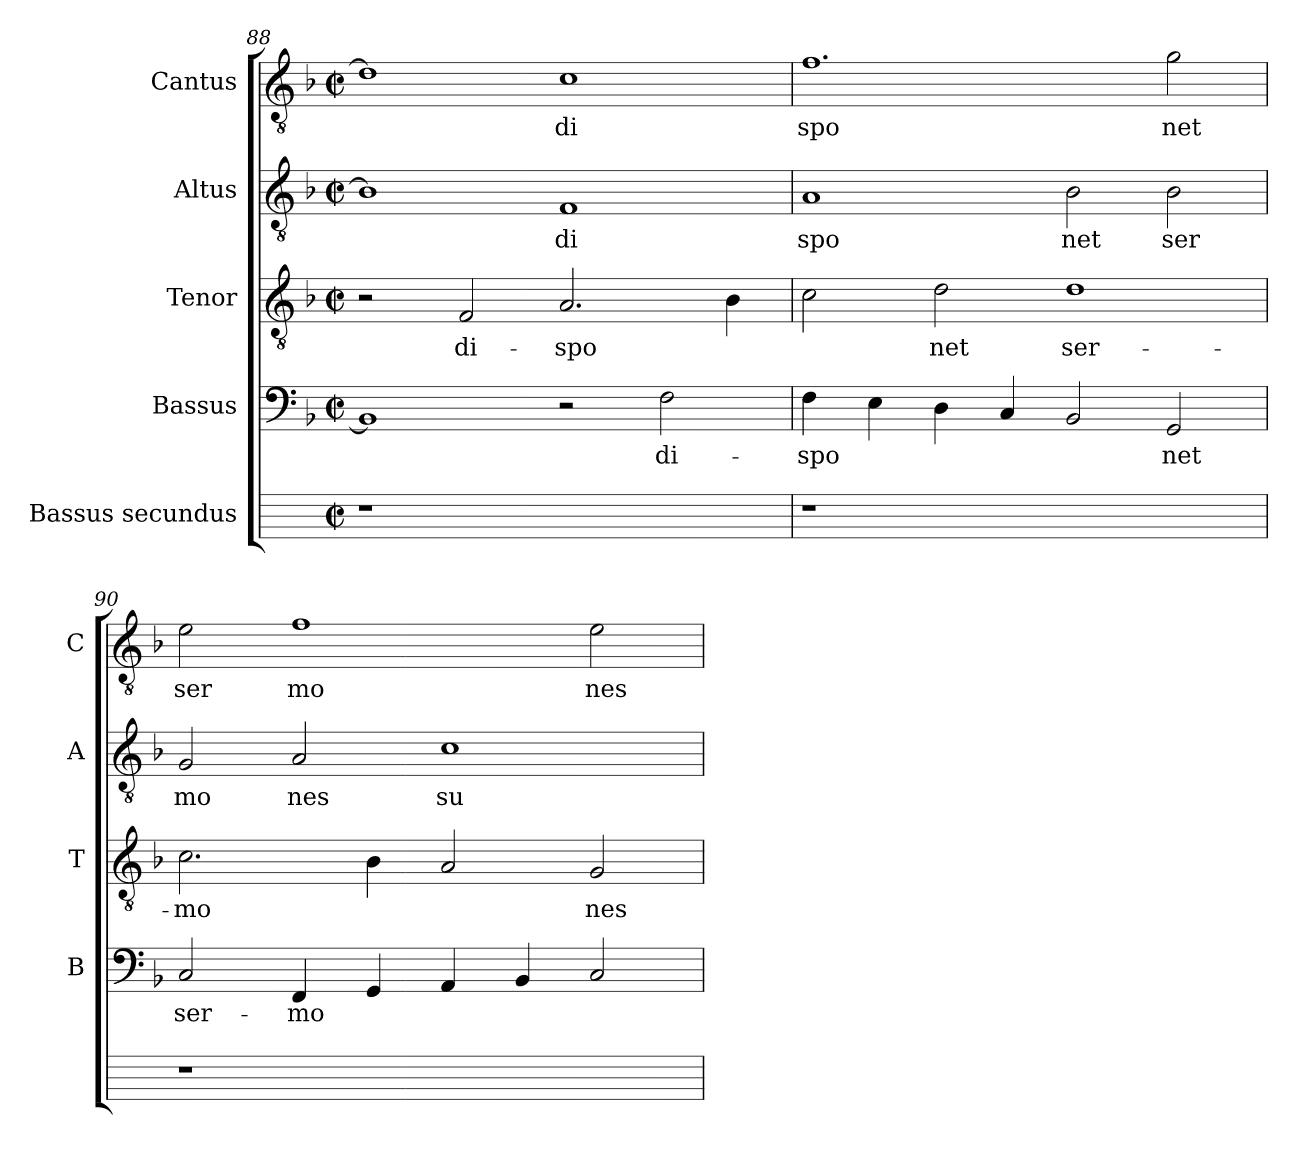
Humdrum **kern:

**kern	**kern	**text	**kern	**text	**kern	**text	**kern	**text
*part5	*part4	*part4	*part3	*part3	*part2	*part2	*part1	*part1
*staff5	*staff4	*staff4	*staff3	*staff3	*staff2	*staff2	*staff1	*staff1
*I"Bassus  secundus	*I"Bassus	*	*I"Tenor	*	*I"Altus	*	*I"Cantus	*
*	*I'B	*	*I'T	*	*I'A	*	*I'C	*
*	*clefF4	*	*clefGv2	*	*clefGv2	*	*clefGv2	*
*k[]	*k[b-]	*	*k[b-]	*	*k[b-]	*	*k[b-]	*
*C:	*F:	*	*F:	*	*F:	*	*F:	*
*M2/2	*M2/2	*	*M2/2	*	*M2/2	*	*M2/2	*
*met(c|)	*met(c|)	*	*met(c|)	*	*met(c|)	*	*met(c|)	*
=88	=88	=88	=88	=88	=88	=88	=88	=88
!	!	!LO:LY:b:cj	!	!	!	!LO:LY:b:cj	!	!LO:LY:b:cj
1r	1BB-]	.	2r	.	1B-]	.	1d]	.
!	!	!	!	!LO:LY:b:cj	!	!	!	!
.	.	.	2F/	di-	.	.	.	.
!	!	!	!	!LO:LY:b:cj	!	!LO:LY:b:cj	!	!LO:LY:b:cj
1ryy	2r	.	2.A/	-spo-	1F	di	1c	di
!	!	!LO:LY:b:cj	!	!	!	!	!	!
.	2F\	di-	.	.	.	.	.	.
!	!	!	!	!LO:LY:b:cj	!	!	!	!
.	.	.	4B-\	--	.	.	.	.
=89	=89	=89	=89	=89	=89	=89	=89	=89
!	!	!LO:LY:b:cj	!	!LO:LY:b:cj	!	!LO:LY:b:cj	!	!LO:LY:b:cj
1r	4F\	-spo-	2c\	--	1A	spo	1.f	spo
!	!	!LO:LY:b:cj	!	!	!	!	!	!
.	4E\	--	.	.	.	.	.	.
!	!	!LO:LY:b:cj	!	!LO:LY:b:cj	!	!	!	!
.	4D\	--	2d\	-net	.	.	.	.
!	!	!LO:LY:b:cj	!	!	!	!	!	!
.	4C/	--	.	.	.	.	.	.
!	!	!LO:LY:b:cj	!	!LO:LY:b:cj	!	!LO:LY:b:cj	!	!
1ryy	2BB-/	--	1d	ser-	2B-\	net	.	.
!	!	!LO:LY:b:cj	!	!	!	!LO:LY:b:cj	!	!LO:LY:b:cj
.	2GG/	-net	.	.	2B-\	ser	2g\	net
=90	=90	=90	=90	=90	=90	=90	=90	=90
!	!	!LO:LY:b:cj	!	!LO:LY:b:cj	!	!LO:LY:b:cj	!	!LO:LY:b:cj
1r	2C/	ser-	2.c\	-mo-	2G/	mo	2e\	ser
!	!	!LO:LY:b:cj	!	!	!	!LO:LY:b:cj	!	!LO:LY:b:cj
.	4FF/	-mo-	.	.	2A/	nes	1f	mo
!	!	!LO:LY:b:cj	!	!LO:LY:b:cj	!	!	!	!
.	4GG/	--	4B-\	--	.	.	.	.
!	!	!LO:LY:b:cj	!	!LO:LY:b:cj	!	!LO:LY:b:cj	!	!
1ryy	4AA/	--	2A/	--	1c	su	.	.
!	!	!LO:LY:b:cj	!	!	!	!	!	!
.	4BB-/	--	.	.	.	.	.	.
!	!	!LO:LY:b:cj	!	!LO:LY:b:cj	!	!	!	!LO:LY:b:cj
.	2C/	--	2G/	-nes	.	.	2e\	nes
=	=	=	=	=	=	=	=	=
*-	*-	*-	*-	*-	*-	*-	*-	*-
